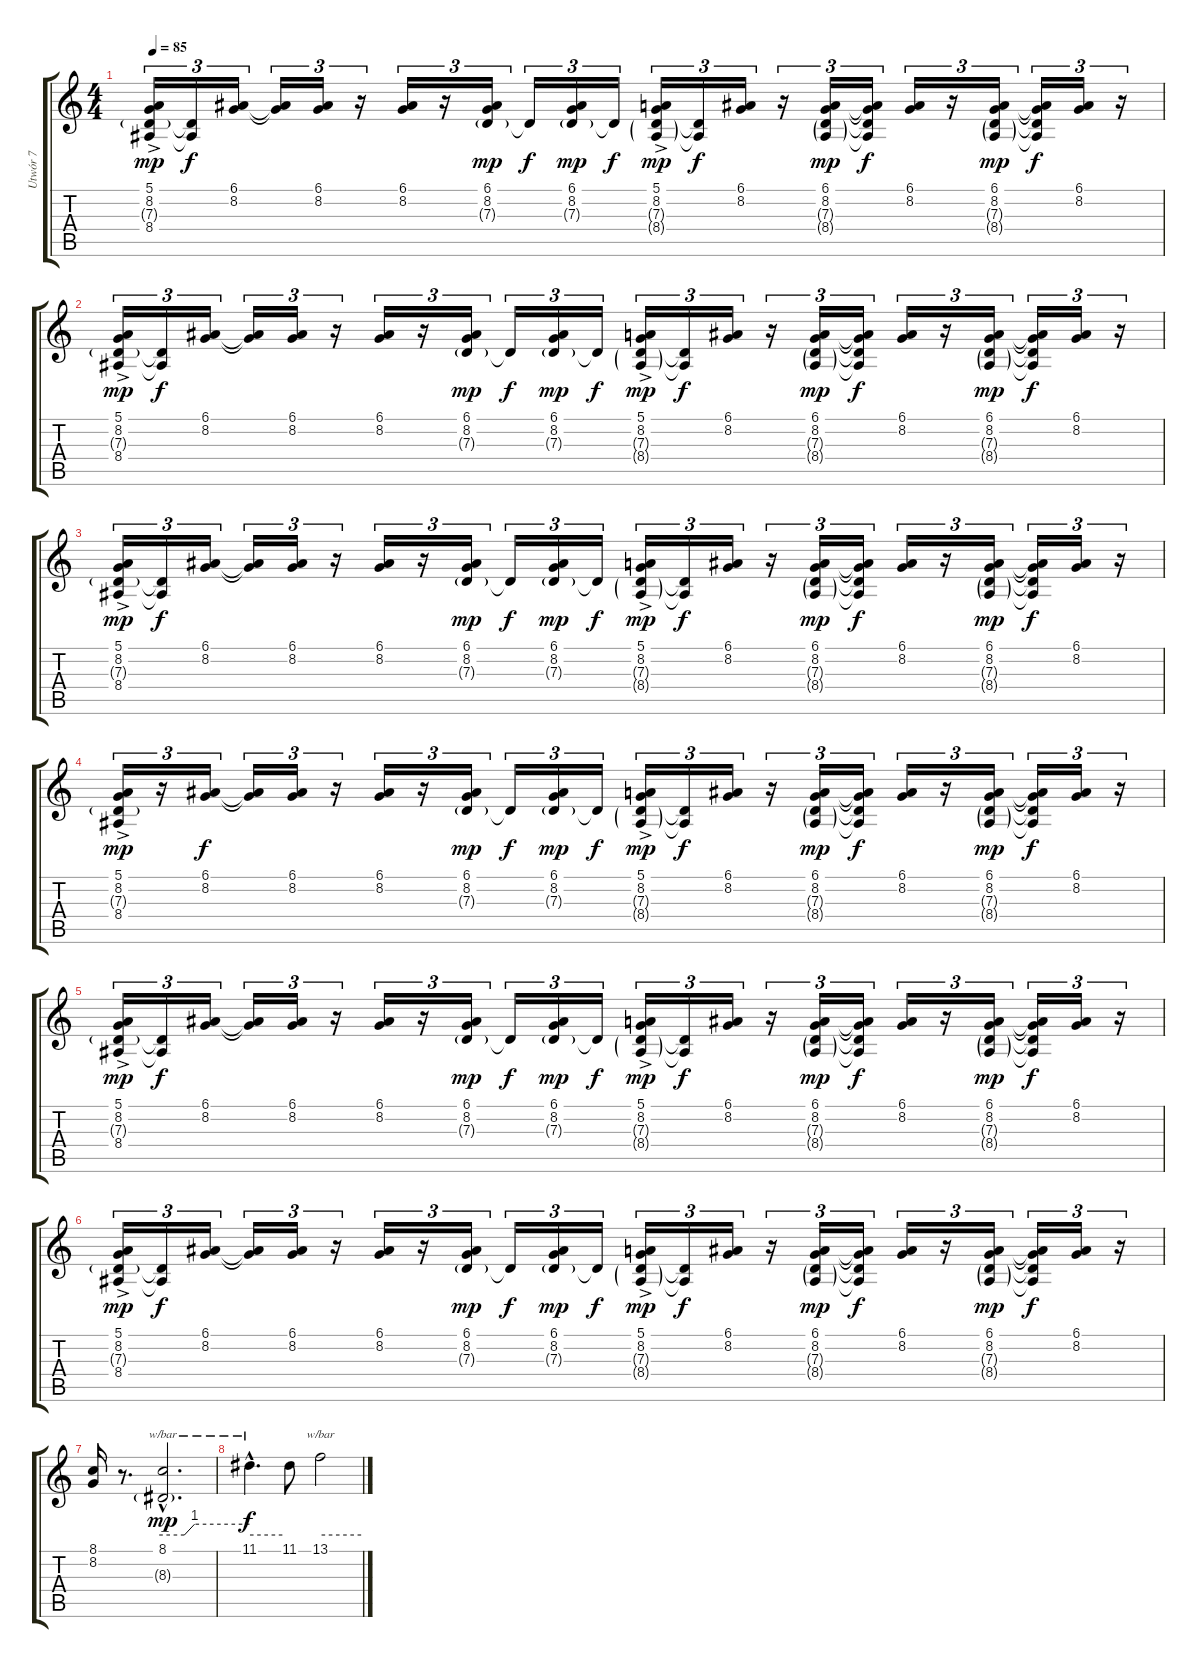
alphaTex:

\track ("Utwór 7" "Utwór 7") {instrument stringensemble1}
\staff {score tabs}
\tuning (E4 B3 G3 D3 A2 E2) {hide}
\ts (4 4)
\tempo 85
\clef g2
\ks c
(5.1 8.2{ac} 7.3{g} 8.4).16{tu (3 2) dy mp} (7.3{t} 8.4{t}).16{tu (3 2) dy f} (6.1 8.2).16{tu (3 2)} (6.1{t} 8.2{t}).16{tu (3 2)} (6.1 8.2).16{tu (3 2)} r.16{tu (3 2)} (6.1 8.2).16{tu (3 2)} r.16{tu (3 2)} (6.1 8.2 7.3{g}).16{tu (3 2) dy mp} 7.3{t}.16{tu (3 2) dy f} (6.1 8.2 7.3{g}).16{tu (3 2) dy mp} 7.3{t}.16{tu (3 2) dy f} (5.1 8.2{ac} 7.3{g} 8.4{g}).16{tu (3 2) dy mp} (7.3{t} 8.4{t}).16{tu (3 2) dy f} (6.1 8.2).16{tu (3 2)} r.16{tu (3 2)} (6.1 8.2 7.3{g} 8.4{g}).16{tu (3 2) dy mp} (6.1{t} 8.2{t} 7.3{t} 8.4{t}).16{tu (3 2) dy f} (6.1 8.2).16{tu (3 2)} r.16{tu (3 2)} (6.1 8.2 7.3{g} 8.4{g}).16{tu (3 2) dy mp} (6.1{t} 8.2{t} 7.3{t} 8.4{t}).16{tu (3 2) dy f} (6.1 8.2).16{tu (3 2)} r.16{tu (3 2)} |
(5.1 8.2{ac} 7.3{g} 8.4).16{tu (3 2) dy mp} (7.3{t} 8.4{t}).16{tu (3 2) dy f} (6.1 8.2).16{tu (3 2)} (6.1{t} 8.2{t}).16{tu (3 2)} (6.1 8.2).16{tu (3 2)} r.16{tu (3 2)} (6.1 8.2).16{tu (3 2)} r.16{tu (3 2)} (6.1 8.2 7.3{g}).16{tu (3 2) dy mp} 7.3{t}.16{tu (3 2) dy f} (6.1 8.2 7.3{g}).16{tu (3 2) dy mp} 7.3{t}.16{tu (3 2) dy f} (5.1 8.2{ac} 7.3{g} 8.4{g}).16{tu (3 2) dy mp} (7.3{t} 8.4{t}).16{tu (3 2) dy f} (6.1 8.2).16{tu (3 2)} r.16{tu (3 2)} (6.1 8.2 7.3{g} 8.4{g}).16{tu (3 2) dy mp} (6.1{t} 8.2{t} 7.3{t} 8.4{t}).16{tu (3 2) dy f} (6.1 8.2).16{tu (3 2)} r.16{tu (3 2)} (6.1 8.2 7.3{g} 8.4{g}).16{tu (3 2) dy mp} (6.1{t} 8.2{t} 7.3{t} 8.4{t}).16{tu (3 2) dy f} (6.1 8.2).16{tu (3 2)} r.16{tu (3 2)} |
(5.1 8.2{ac} 7.3{g} 8.4).16{tu (3 2) dy mp} (7.3{t} 8.4{t}).16{tu (3 2) dy f} (6.1 8.2).16{tu (3 2)} (6.1{t} 8.2{t}).16{tu (3 2)} (6.1 8.2).16{tu (3 2)} r.16{tu (3 2)} (6.1 8.2).16{tu (3 2)} r.16{tu (3 2)} (6.1 8.2 7.3{g}).16{tu (3 2) dy mp} 7.3{t}.16{tu (3 2) dy f} (6.1 8.2 7.3{g}).16{tu (3 2) dy mp} 7.3{t}.16{tu (3 2) dy f} (5.1 8.2{ac} 7.3{g} 8.4{g}).16{tu (3 2) dy mp} (7.3{t} 8.4{t}).16{tu (3 2) dy f} (6.1 8.2).16{tu (3 2)} r.16{tu (3 2)} (6.1 8.2 7.3{g} 8.4{g}).16{tu (3 2) dy mp} (6.1{t} 8.2{t} 7.3{t} 8.4{t}).16{tu (3 2) dy f} (6.1 8.2).16{tu (3 2)} r.16{tu (3 2)} (6.1 8.2 7.3{g} 8.4{g}).16{tu (3 2) dy mp} (6.1{t} 8.2{t} 7.3{t} 8.4{t}).16{tu (3 2) dy f} (6.1 8.2).16{tu (3 2)} r.16{tu (3 2)} |
(5.1 8.2{ac} 7.3{g} 8.4).16{tu (3 2) dy mp} r.16{tu (3 2)} (6.1 8.2).16{tu (3 2) dy f} (6.1{t} 8.2{t}).16{tu (3 2)} (6.1 8.2).16{tu (3 2)} r.16{tu (3 2)} (6.1 8.2).16{tu (3 2)} r.16{tu (3 2)} (6.1 8.2 7.3{g}).16{tu (3 2) dy mp} 7.3{t}.16{tu (3 2) dy f} (6.1 8.2 7.3{g}).16{tu (3 2) dy mp} 7.3{t}.16{tu (3 2) dy f} (5.1 8.2{ac} 7.3{g} 8.4{g}).16{tu (3 2) dy mp} (7.3{t} 8.4{t}).16{tu (3 2) dy f} (6.1 8.2).16{tu (3 2)} r.16{tu (3 2)} (6.1 8.2 7.3{g} 8.4{g}).16{tu (3 2) dy mp} (6.1{t} 8.2{t} 7.3{t} 8.4{t}).16{tu (3 2) dy f} (6.1 8.2).16{tu (3 2)} r.16{tu (3 2)} (6.1 8.2 7.3{g} 8.4{g}).16{tu (3 2) dy mp} (6.1{t} 8.2{t} 7.3{t} 8.4{t}).16{tu (3 2) dy f} (6.1 8.2).16{tu (3 2)} r.16{tu (3 2)} |
(5.1 8.2{ac} 7.3{g} 8.4).16{tu (3 2) dy mp} (7.3{t} 8.4{t}).16{tu (3 2) dy f} (6.1 8.2).16{tu (3 2)} (6.1{t} 8.2{t}).16{tu (3 2)} (6.1 8.2).16{tu (3 2)} r.16{tu (3 2)} (6.1 8.2).16{tu (3 2)} r.16{tu (3 2)} (6.1 8.2 7.3{g}).16{tu (3 2) dy mp} 7.3{t}.16{tu (3 2) dy f} (6.1 8.2 7.3{g}).16{tu (3 2) dy mp} 7.3{t}.16{tu (3 2) dy f} (5.1 8.2{ac} 7.3{g} 8.4{g}).16{tu (3 2) dy mp} (7.3{t} 8.4{t}).16{tu (3 2) dy f} (6.1 8.2).16{tu (3 2)} r.16{tu (3 2)} (6.1 8.2 7.3{g} 8.4{g}).16{tu (3 2) dy mp} (6.1{t} 8.2{t} 7.3{t} 8.4{t}).16{tu (3 2) dy f} (6.1 8.2).16{tu (3 2)} r.16{tu (3 2)} (6.1 8.2 7.3{g} 8.4{g}).16{tu (3 2) dy mp} (6.1{t} 8.2{t} 7.3{t} 8.4{t}).16{tu (3 2) dy f} (6.1 8.2).16{tu (3 2)} r.16{tu (3 2)} |
(5.1 8.2{ac} 7.3{g} 8.4).16{tu (3 2) dy mp} (7.3{t} 8.4{t}).16{tu (3 2) dy f} (6.1 8.2).16{tu (3 2)} (6.1{t} 8.2{t}).16{tu (3 2)} (6.1 8.2).16{tu (3 2)} r.16{tu (3 2)} (6.1 8.2).16{tu (3 2)} r.16{tu (3 2)} (6.1 8.2 7.3{g}).16{tu (3 2) dy mp} 7.3{t}.16{tu (3 2) dy f} (6.1 8.2 7.3{g}).16{tu (3 2) dy mp} 7.3{t}.16{tu (3 2) dy f} (5.1 8.2{ac} 7.3{g} 8.4{g}).16{tu (3 2) dy mp} (7.3{t} 8.4{t}).16{tu (3 2) dy f} (6.1 8.2).16{tu (3 2)} r.16{tu (3 2)} (6.1 8.2 7.3{g} 8.4{g}).16{tu (3 2) dy mp} (6.1{t} 8.2{t} 7.3{t} 8.4{t}).16{tu (3 2) dy f} (6.1 8.2).16{tu (3 2)} r.16{tu (3 2)} (6.1 8.2 7.3{g} 8.4{g}).16{tu (3 2) dy mp} (6.1{t} 8.2{t} 7.3{t} 8.4{t}).16{tu (3 2) dy f} (6.1 8.2).16{tu (3 2)} r.16{tu (3 2)} |
(8.1 8.2).16 r.8{d} (8.1{hac} 8.3{g hac}).2{d tbe (custom default 0 0 15 0 22 4 60 4) dy mp} |
11.1{hac}.4{d tbe (hold default 0 0 60 0) dy f} 11.1.8 13.1.2{tbe (hold default 0 0 60 0)}
